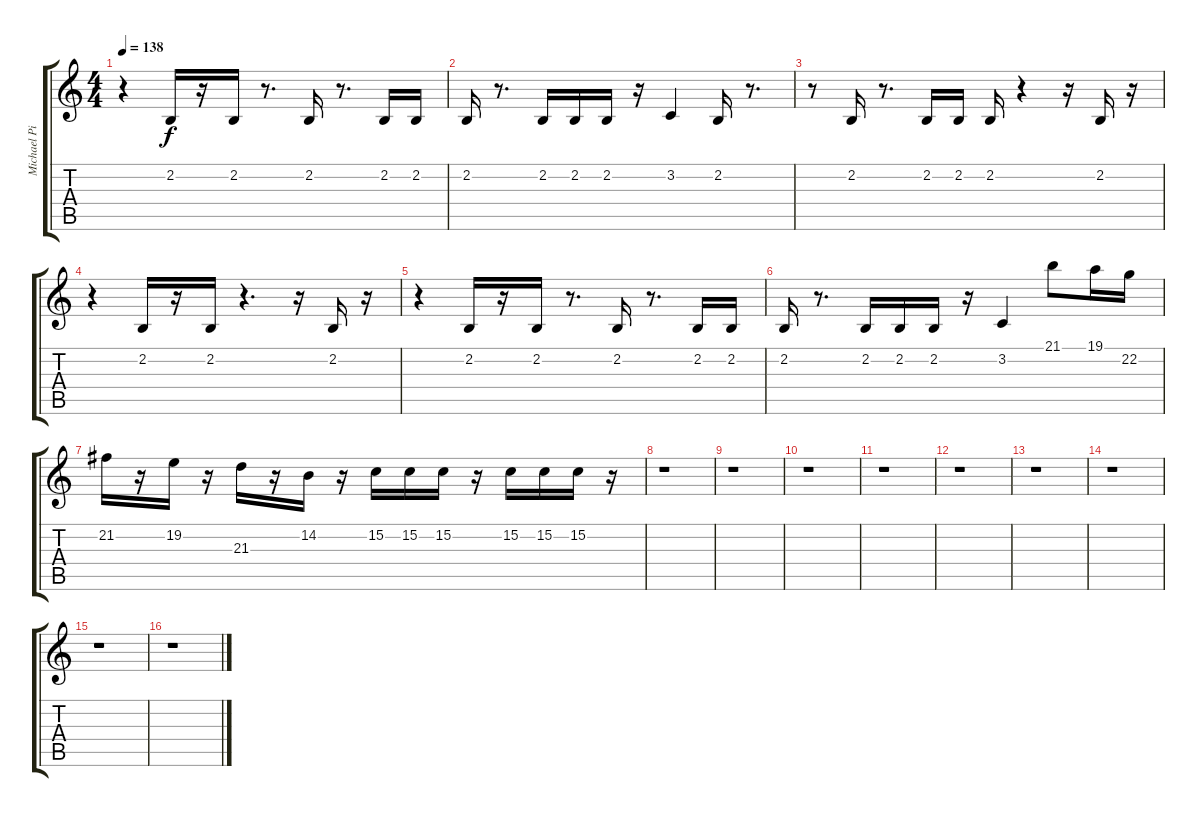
\track ("Michael Pinnella" "Michael Pi") {instrument stringensemble1}
\staff {score tabs}
\tuning (D4 A3 F3 C3 G2 D2) {hide}
\ts (4 4)
\tempo 138
\clef g2
\ks c
r.4{dy f} 2.2.16 r.16 2.2.16 r.8{d} 2.2.16 r.8{d} 2.2.16 2.2.16 |
2.2.16 r.8{d} 2.2.16 2.2.16 2.2.16 r.16 3.2.4 2.2.16 r.8{d} |
r.8 2.2.16 r.8{d} 2.2.16 2.2.16 2.2.16 r.4 r.16 2.2.16 r.16 |
r.4 2.2.16 r.16 2.2.16 r.4{d} r.16 2.2.16 r.16 |
r.4 2.2.16 r.16 2.2.16 r.8{d} 2.2.16 r.8{d} 2.2.16 2.2.16 |
2.2.16 r.8{d} 2.2.16 2.2.16 2.2.16 r.16 3.2.4 21.1.8{volume 11} 19.1.16 22.2.16 |
21.2.16 r.16 19.2.16 r.16 21.3.16 r.16 14.2.16 r.16 15.2.16 15.2.16 15.2.16 r.16 15.2.16 15.2.16 15.2.16 r.16 |
r.1 |
r.1 |
r.1 |
r.1 |
r.1 |
r.1 |
r.1 |
r.1 |
r.1
